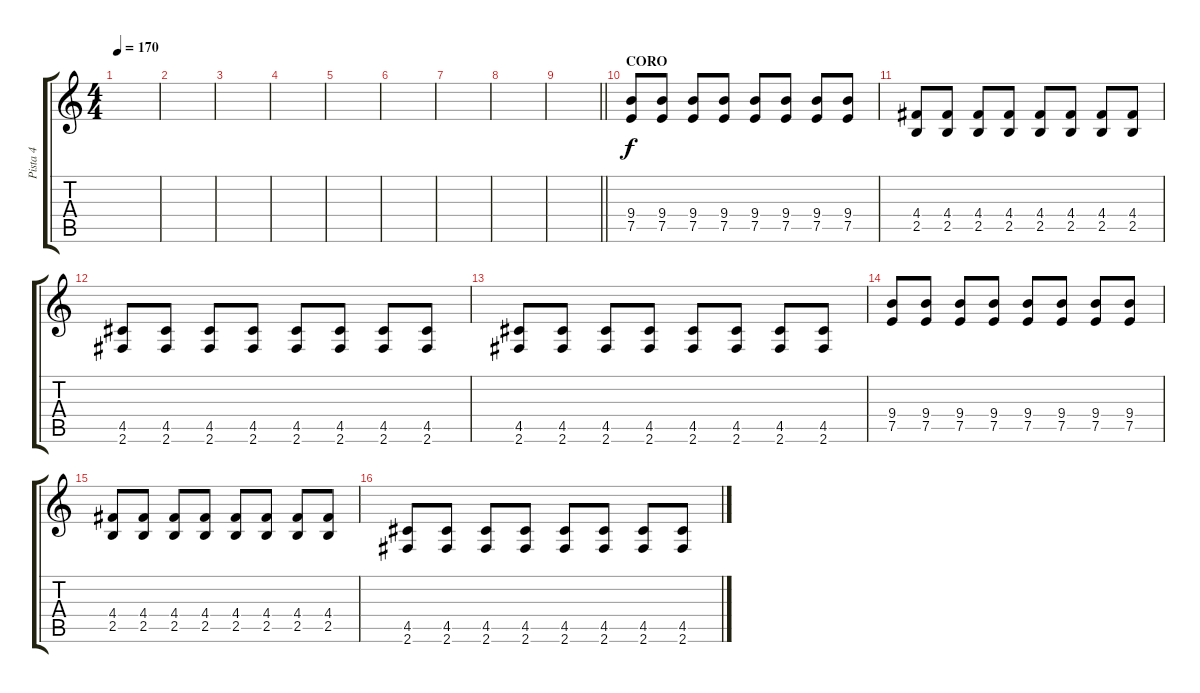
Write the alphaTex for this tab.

\track ("Pista 4" "Pista 4") {instrument distortionguitar}
\staff {score tabs}
\tuning (E4 B3 G3 D3 A2 E2) {hide}
\ts (4 4)
\tempo 170
\clef g2
\ks c
|
|
|
|
|
|
|
|
\barLineRight lightlight
|
\section ("" "CORO")
(9.4 7.5).8 (9.4 7.5).8 (9.4 7.5).8 (9.4 7.5).8 (9.4 7.5).8 (9.4 7.5).8 (9.4 7.5).8 (9.4 7.5).8 |
(4.4 2.5).8 (4.4 2.5).8 (4.4 2.5).8 (4.4 2.5).8 (4.4 2.5).8 (4.4 2.5).8 (4.4 2.5).8 (4.4 2.5).8 |
(4.5 2.6).8 (4.5 2.6).8 (4.5 2.6).8 (4.5 2.6).8 (4.5 2.6).8 (4.5 2.6).8 (4.5 2.6).8 (4.5 2.6).8 |
(4.5 2.6).8 (4.5 2.6).8 (4.5 2.6).8 (4.5 2.6).8 (4.5 2.6).8 (4.5 2.6).8 (4.5 2.6).8 (4.5 2.6).8 |
(9.4 7.5).8 (9.4 7.5).8 (9.4 7.5).8 (9.4 7.5).8 (9.4 7.5).8 (9.4 7.5).8 (9.4 7.5).8 (9.4 7.5).8 |
(4.4 2.5).8 (4.4 2.5).8 (4.4 2.5).8 (4.4 2.5).8 (4.4 2.5).8 (4.4 2.5).8 (4.4 2.5).8 (4.4 2.5).8 |
(4.5 2.6).8 (4.5 2.6).8 (4.5 2.6).8 (4.5 2.6).8 (4.5 2.6).8 (4.5 2.6).8 (4.5 2.6).8 (4.5 2.6).8
